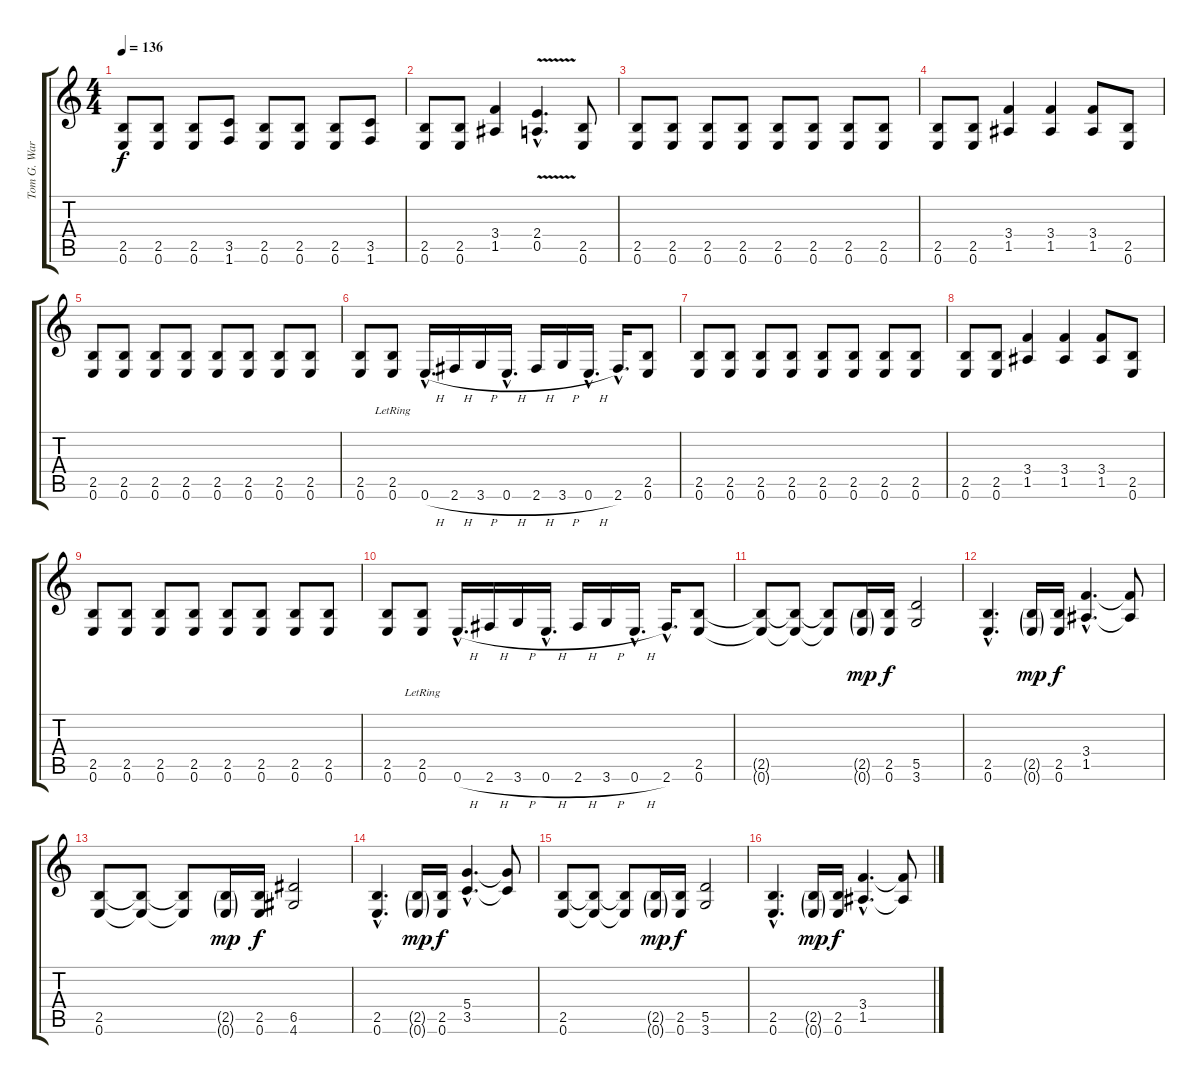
\track ("Tom G. Warrior (Rhythm)" "Tom G. War") {instrument distortionguitar}
\staff {score tabs}
\tuning (E4 B3 G3 D3 A2 E2) {hide}
\ts (4 4)
\tempo 136
\clef g2
\ks c
(2.5 0.6).8{dy f} (2.5 0.6).8 (2.5 0.6).8 (3.5 1.6).8 (2.5 0.6).8 (2.5 0.6).8 (2.5 0.6).8 (3.5 1.6).8 |
(2.5 0.6).8 (2.5 0.6).8 (3.4 1.5).4 (2.4{v hac} 0.5{v hac}).4{d} (2.5 0.6).8 |
(2.5 0.6).8 (2.5 0.6).8 (2.5 0.6).8 (2.5 0.6).8 (2.5 0.6).8 (2.5 0.6).8 (2.5 0.6).8 (2.5 0.6).8 |
(2.5 0.6).8 (2.5 0.6).8 (3.4 1.5).4 (3.4 1.5).4 (3.4 1.5).8 (2.5 0.6).8 |
(2.5 0.6).8 (2.5 0.6).8 (2.5 0.6).8 (2.5 0.6).8 (2.5 0.6).8 (2.5 0.6).8 (2.5 0.6).8 (2.5 0.6).8 |
(2.5 0.6).8 (2.5{lr} 0.6).8 0.6{h hac}.16{d} 2.6{h}.16 3.6{h}.16 0.6{h hac}.16{d} 2.6{h}.16 3.6{h}.16 0.6{h hac}.16{d} 2.6{hac}.16{d} (2.5 0.6).8 |
(2.5 0.6).8 (2.5 0.6).8 (2.5 0.6).8 (2.5 0.6).8 (2.5 0.6).8 (2.5 0.6).8 (2.5 0.6).8 (2.5 0.6).8 |
(2.5 0.6).8 (2.5 0.6).8 (3.4 1.5).4 (3.4 1.5).4 (3.4 1.5).8 (2.5 0.6).8 |
(2.5 0.6).8 (2.5 0.6).8 (2.5 0.6).8 (2.5 0.6).8 (2.5 0.6).8 (2.5 0.6).8 (2.5 0.6).8 (2.5 0.6).8 |
(2.5 0.6).8 (2.5{lr} 0.6).8 0.6{h hac}.16{d} 2.6{h}.16 3.6{h}.16 0.6{h hac}.16{d} 2.6{h}.16 3.6{h}.16 0.6{h hac}.16{d} 2.6{hac}.16{d} (2.5 0.6).8 |
(2.5{t} 0.6{t}).8 (2.5{t} 0.6{t}).8 (2.5{t} 0.6{t}).8 (2.5{g} 0.6{g}).16{dy mp} (2.5 0.6).16{dy f} (5.5 3.6).2 |
(2.5{hac} 0.6{hac}).4{d} (2.5{g} 0.6{g}).16{dy mp} (2.5 0.6).16{dy f} (3.4{hac} 1.5{hac}).4{d} (3.4{t} 1.5{t}).8 |
(2.5 0.6).8 (2.5{t} 0.6{t}).8 (2.5{t} 0.6{t}).8 (2.5{g} 0.6{g}).16{dy mp} (2.5 0.6).16{dy f} (6.5 4.6).2 |
(2.5{hac} 0.6{hac}).4{d} (2.5{g} 0.6{g}).16{dy mp} (2.5 0.6).16{dy f} (5.4{hac} 3.5{hac}).4{d} (5.4{t} 3.5{t}).8 |
(2.5 0.6).8 (2.5{t} 0.6{t}).8 (2.5{t} 0.6{t}).8 (2.5{g} 0.6{g}).16{dy mp} (2.5 0.6).16{dy f} (5.5 3.6).2 |
(2.5{hac} 0.6{hac}).4{d} (2.5{g} 0.6{g}).16{dy mp} (2.5 0.6).16{dy f} (3.4{hac} 1.5{hac}).4{d} (3.4{t} 1.5{t}).8
